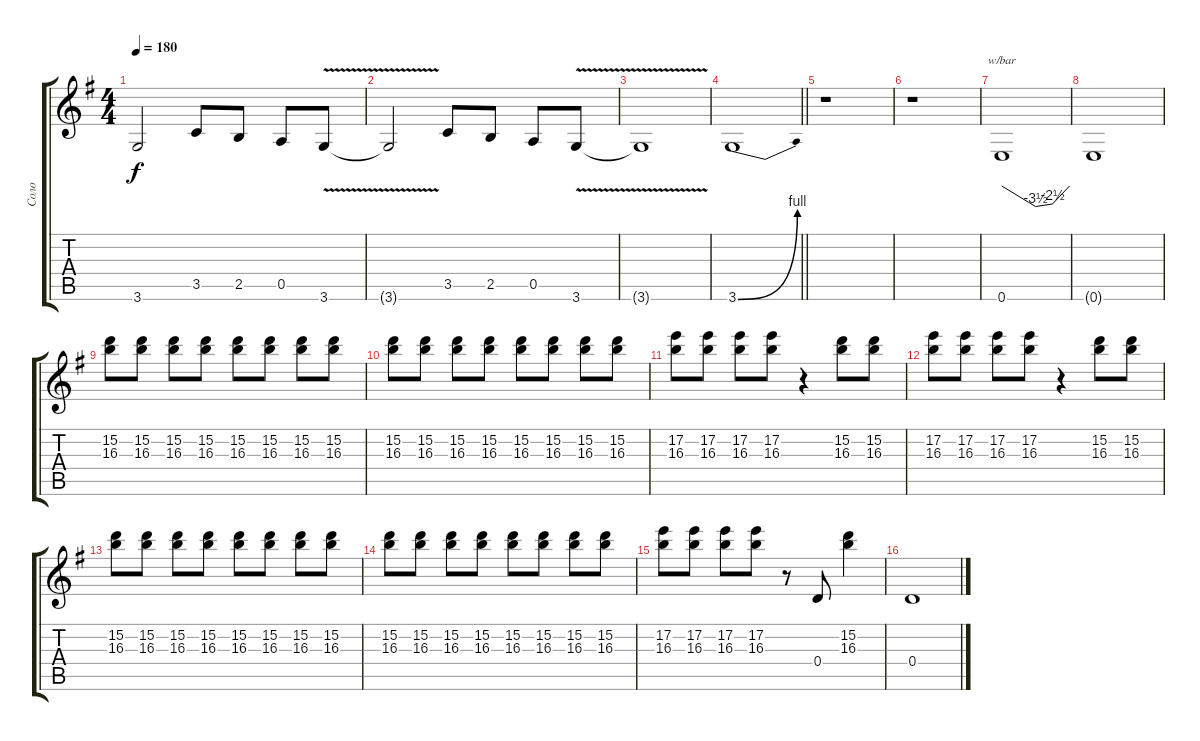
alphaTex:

\track ("Соло" "Соло") {instrument distortionguitar}
\staff {score tabs}
\tuning (E4 B3 G3 D3 A2 E2) {hide}
\ts (4 4)
\tempo 180
\clef g2
\ks g
3.6{t}.2{dy f} 3.5.8 2.5.8 0.5.8 3.6{v}.8 |
3.6{t}.2 3.5.8 2.5.8 0.5.8 3.6{v}.8 |
3.6{t}.1 |
\barLineRight lightlight
3.6{be (bend 0 0 60 4)}.1 |
r.1 |
r.1 |
0.6.1{tbe (custom default 0 0 30 -14 45 -10 60 0)} |
0.6{t}.1 |
(15.2 16.3).8 (15.2 16.3).8 (15.2 16.3).8 (15.2 16.3).8 (15.2 16.3).8 (15.2 16.3).8 (15.2 16.3).8 (15.2 16.3).8 |
(15.2 16.3).8 (15.2 16.3).8 (15.2 16.3).8 (15.2 16.3).8 (15.2 16.3).8 (15.2 16.3).8 (15.2 16.3).8 (15.2 16.3).8 |
(17.2 16.3).8 (17.2 16.3).8 (17.2 16.3).8 (17.2 16.3).8 r.4 (15.2 16.3).8 (15.2 16.3).8 |
(17.2 16.3).8 (17.2 16.3).8 (17.2 16.3).8 (17.2 16.3).8 r.4 (15.2 16.3).8 (15.2 16.3).8 |
(15.2 16.3).8 (15.2 16.3).8 (15.2 16.3).8 (15.2 16.3).8 (15.2 16.3).8 (15.2 16.3).8 (15.2 16.3).8 (15.2 16.3).8 |
(15.2 16.3).8 (15.2 16.3).8 (15.2 16.3).8 (15.2 16.3).8 (15.2 16.3).8 (15.2 16.3).8 (15.2 16.3).8 (15.2 16.3).8 |
(17.2 16.3).8 (17.2 16.3).8 (17.2 16.3).8 (17.2 16.3).8 r.8 0.4.8 (15.2 16.3).4 |
0.4.1
